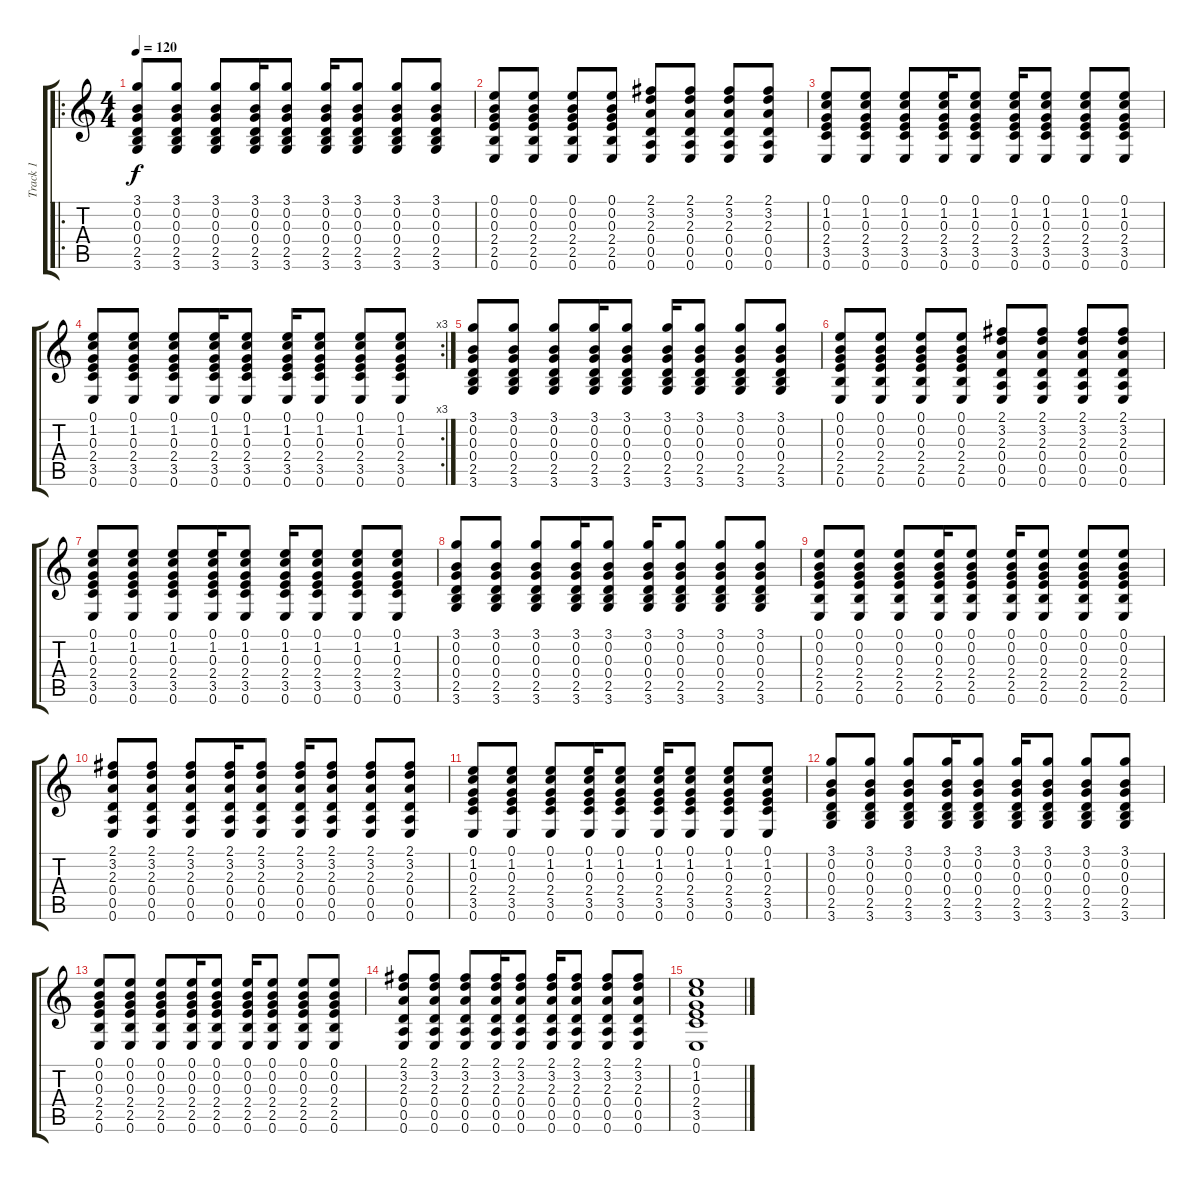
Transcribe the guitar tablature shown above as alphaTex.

\track ("Track 1" "Track 1") {instrument acousticguitarnylon}
\staff {score tabs}
\tuning (E4 B3 G3 D3 A2 E2) {hide}
\ro
\ts (4 4)
\tempo 120
\clef g2
\ks c
(3.1 0.2 0.3 0.4 2.5 3.6).8{dy f} (3.1 0.2 0.3 0.4 2.5 3.6).8 (3.1 0.2 0.3 0.4 2.5 3.6).8 (3.1 0.2 0.3 0.4 2.5 3.6).16 (3.1 0.2 0.3 0.4 2.5 3.6).8 (3.1 0.2 0.3 0.4 2.5 3.6).16 (3.1 0.2 0.3 0.4 2.5 3.6).8 (3.1 0.2 0.3 0.4 2.5 3.6).8 (3.1 0.2 0.3 0.4 2.5 3.6).8 |
(0.1 0.2 0.3 2.4 2.5 0.6).8 (0.1 0.2 0.3 2.4 2.5 0.6).8 (0.1 0.2 0.3 2.4 2.5 0.6).8 (0.1 0.2 0.3 2.4 2.5 0.6).8 (2.1 3.2 2.3 0.4 0.5 0.6).8 (2.1 3.2 2.3 0.4 0.5 0.6).8 (2.1 3.2 2.3 0.4 0.5 0.6).8 (2.1 3.2 2.3 0.4 0.5 0.6).8 |
(0.1 1.2 0.3 2.4 3.5 0.6).8 (0.1 1.2 0.3 2.4 3.5 0.6).8 (0.1 1.2 0.3 2.4 3.5 0.6).8 (0.1 1.2 0.3 2.4 3.5 0.6).16 (0.1 1.2 0.3 2.4 3.5 0.6).8 (0.1 1.2 0.3 2.4 3.5 0.6).16 (0.1 1.2 0.3 2.4 3.5 0.6).8 (0.1 1.2 0.3 2.4 3.5 0.6).8 (0.1 1.2 0.3 2.4 3.5 0.6).8 |
\rc 3
(0.1 1.2 0.3 2.4 3.5 0.6).8 (0.1 1.2 0.3 2.4 3.5 0.6).8 (0.1 1.2 0.3 2.4 3.5 0.6).8 (0.1 1.2 0.3 2.4 3.5 0.6).16 (0.1 1.2 0.3 2.4 3.5 0.6).8 (0.1 1.2 0.3 2.4 3.5 0.6).16 (0.1 1.2 0.3 2.4 3.5 0.6).8 (0.1 1.2 0.3 2.4 3.5 0.6).8 (0.1 1.2 0.3 2.4 3.5 0.6).8 |
(3.1 0.2 0.3 0.4 2.5 3.6).8 (3.1 0.2 0.3 0.4 2.5 3.6).8 (3.1 0.2 0.3 0.4 2.5 3.6).8 (3.1 0.2 0.3 0.4 2.5 3.6).16 (3.1 0.2 0.3 0.4 2.5 3.6).8 (3.1 0.2 0.3 0.4 2.5 3.6).16 (3.1 0.2 0.3 0.4 2.5 3.6).8 (3.1 0.2 0.3 0.4 2.5 3.6).8 (3.1 0.2 0.3 0.4 2.5 3.6).8 |
(0.1 0.2 0.3 2.4 2.5 0.6).8 (0.1 0.2 0.3 2.4 2.5 0.6).8 (0.1 0.2 0.3 2.4 2.5 0.6).8 (0.1 0.2 0.3 2.4 2.5 0.6).8 (2.1 3.2 2.3 0.4 0.5 0.6).8 (2.1 3.2 2.3 0.4 0.5 0.6).8 (2.1 3.2 2.3 0.4 0.5 0.6).8 (2.1 3.2 2.3 0.4 0.5 0.6).8 |
(0.1 1.2 0.3 2.4 3.5 0.6).8 (0.1 1.2 0.3 2.4 3.5 0.6).8 (0.1 1.2 0.3 2.4 3.5 0.6).8 (0.1 1.2 0.3 2.4 3.5 0.6).16 (0.1 1.2 0.3 2.4 3.5 0.6).8 (0.1 1.2 0.3 2.4 3.5 0.6).16 (0.1 1.2 0.3 2.4 3.5 0.6).8 (0.1 1.2 0.3 2.4 3.5 0.6).8 (0.1 1.2 0.3 2.4 3.5 0.6).8 |
(3.1 0.2 0.3 0.4 2.5 3.6).8 (3.1 0.2 0.3 0.4 2.5 3.6).8 (3.1 0.2 0.3 0.4 2.5 3.6).8 (3.1 0.2 0.3 0.4 2.5 3.6).16 (3.1 0.2 0.3 0.4 2.5 3.6).8 (3.1 0.2 0.3 0.4 2.5 3.6).16 (3.1 0.2 0.3 0.4 2.5 3.6).8 (3.1 0.2 0.3 0.4 2.5 3.6).8 (3.1 0.2 0.3 0.4 2.5 3.6).8 |
(0.1 0.2 0.3 2.4 2.5 0.6).8 (0.1 0.2 0.3 2.4 2.5 0.6).8 (0.1 0.2 0.3 2.4 2.5 0.6).8 (0.1 0.2 0.3 2.4 2.5 0.6).16 (0.1 0.2 0.3 2.4 2.5 0.6).8 (0.1 0.2 0.3 2.4 2.5 0.6).16 (0.1 0.2 0.3 2.4 2.5 0.6).8 (0.1 0.2 0.3 2.4 2.5 0.6).8 (0.1 0.2 0.3 2.4 2.5 0.6).8 |
(2.1 3.2 2.3 0.4 0.5 0.6).8 (2.1 3.2 2.3 0.4 0.5 0.6).8 (2.1 3.2 2.3 0.4 0.5 0.6).8 (2.1 3.2 2.3 0.4 0.5 0.6).16 (2.1 3.2 2.3 0.4 0.5 0.6).8 (2.1 3.2 2.3 0.4 0.5 0.6).16 (2.1 3.2 2.3 0.4 0.5 0.6).8 (2.1 3.2 2.3 0.4 0.5 0.6).8 (2.1 3.2 2.3 0.4 0.5 0.6).8 |
(0.1 1.2 0.3 2.4 3.5 0.6).8 (0.1 1.2 0.3 2.4 3.5 0.6).8 (0.1 1.2 0.3 2.4 3.5 0.6).8 (0.1 1.2 0.3 2.4 3.5 0.6).16 (0.1 1.2 0.3 2.4 3.5 0.6).8 (0.1 1.2 0.3 2.4 3.5 0.6).16 (0.1 1.2 0.3 2.4 3.5 0.6).8 (0.1 1.2 0.3 2.4 3.5 0.6).8 (0.1 1.2 0.3 2.4 3.5 0.6).8 |
(3.1 0.2 0.3 0.4 2.5 3.6).8 (3.1 0.2 0.3 0.4 2.5 3.6).8 (3.1 0.2 0.3 0.4 2.5 3.6).8 (3.1 0.2 0.3 0.4 2.5 3.6).16 (3.1 0.2 0.3 0.4 2.5 3.6).8 (3.1 0.2 0.3 0.4 2.5 3.6).16 (3.1 0.2 0.3 0.4 2.5 3.6).8 (3.1 0.2 0.3 0.4 2.5 3.6).8 (3.1 0.2 0.3 0.4 2.5 3.6).8 |
(0.1 0.2 0.3 2.4 2.5 0.6).8 (0.1 0.2 0.3 2.4 2.5 0.6).8 (0.1 0.2 0.3 2.4 2.5 0.6).8 (0.1 0.2 0.3 2.4 2.5 0.6).16 (0.1 0.2 0.3 2.4 2.5 0.6).8 (0.1 0.2 0.3 2.4 2.5 0.6).16 (0.1 0.2 0.3 2.4 2.5 0.6).8 (0.1 0.2 0.3 2.4 2.5 0.6).8 (0.1 0.2 0.3 2.4 2.5 0.6).8 |
(2.1 3.2 2.3 0.4 0.5 0.6).8 (2.1 3.2 2.3 0.4 0.5 0.6).8 (2.1 3.2 2.3 0.4 0.5 0.6).8 (2.1 3.2 2.3 0.4 0.5 0.6).16 (2.1 3.2 2.3 0.4 0.5 0.6).8 (2.1 3.2 2.3 0.4 0.5 0.6).16 (2.1 3.2 2.3 0.4 0.5 0.6).8 (2.1 3.2 2.3 0.4 0.5 0.6).8 (2.1 3.2 2.3 0.4 0.5 0.6).8 |
(0.1 1.2 0.3 2.4 3.5 0.6).1
